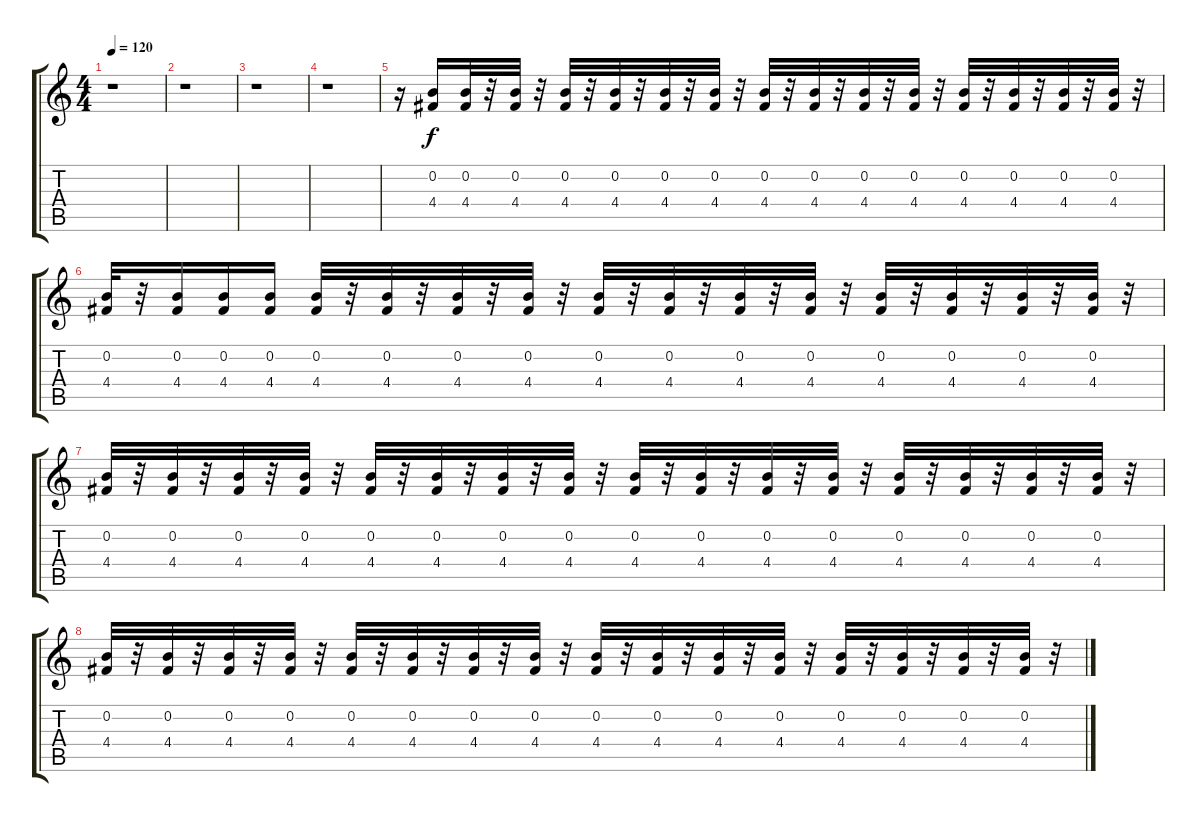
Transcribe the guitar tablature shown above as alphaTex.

\track "" {instrument slapbass1}
\staff {score tabs}
\tuning (E4 B3 G3 D3 A2 E2) {hide}
\ts (4 4)
\tempo 120
\clef g2
\ks c
r.1{dy f} |
r.1 |
r.1 |
r.1 |
r.16 (0.2 4.4).16 (0.2 4.4).32 r.32 (0.2 4.4).32 r.32 (0.2 4.4).32 r.32 (0.2 4.4).32 r.32 (0.2 4.4).32 r.32 (0.2 4.4).32 r.32 (0.2 4.4).32 r.32 (0.2 4.4).32 r.32 (0.2 4.4).32 r.32 (0.2 4.4).32 r.32 (0.2 4.4).32 r.32 (0.2 4.4).32 r.32 (0.2 4.4).32 r.32 (0.2 4.4).32 r.32 |
(0.2 4.4).32 r.32 (0.2 4.4).16 (0.2 4.4).16 (0.2 4.4).16 (0.2 4.4).32 r.32 (0.2 4.4).32 r.32 (0.2 4.4).32 r.32 (0.2 4.4).32 r.32 (0.2 4.4).32 r.32 (0.2 4.4).32 r.32 (0.2 4.4).32 r.32 (0.2 4.4).32 r.32 (0.2 4.4).32 r.32 (0.2 4.4).32 r.32 (0.2 4.4).32 r.32 (0.2 4.4).32 r.32 |
(0.2 4.4).32 r.32 (0.2 4.4).32 r.32 (0.2 4.4).32 r.32 (0.2 4.4).32 r.32 (0.2 4.4).32 r.32 (0.2 4.4).32 r.32 (0.2 4.4).32 r.32 (0.2 4.4).32 r.32 (0.2 4.4).32 r.32 (0.2 4.4).32 r.32 (0.2 4.4).32 r.32 (0.2 4.4).32 r.32 (0.2 4.4).32 r.32 (0.2 4.4).32 r.32 (0.2 4.4).32 r.32 (0.2 4.4).32 r.32 |
(0.2 4.4).32 r.32 (0.2 4.4).32 r.32 (0.2 4.4).32 r.32 (0.2 4.4).32 r.32 (0.2 4.4).32 r.32 (0.2 4.4).32 r.32 (0.2 4.4).32 r.32 (0.2 4.4).32 r.32 (0.2 4.4).32 r.32 (0.2 4.4).32 r.32 (0.2 4.4).32 r.32 (0.2 4.4).32 r.32 (0.2 4.4).32 r.32 (0.2 4.4).32 r.32 (0.2 4.4).32 r.32 (0.2 4.4).32 r.32
